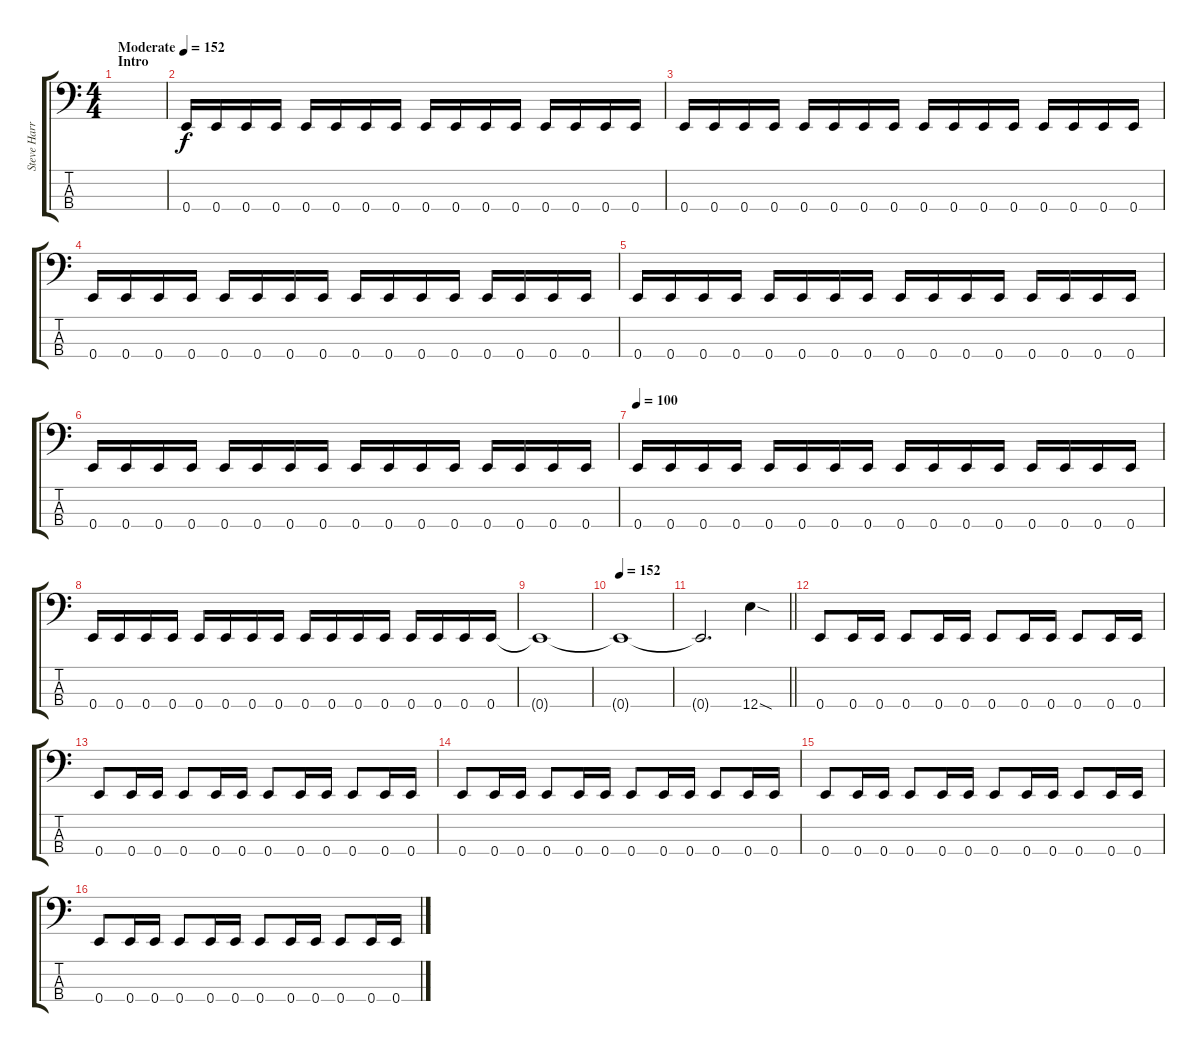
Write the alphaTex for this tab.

\track ("Steve Harris" "Steve Harr") {instrument electricbassfinger}
\staff {score tabs}
\tuning (G2 D2 A1 E1) {hide}
\ts (4 4)
\section ("" "Intro")
\tempo (152 "Moderate")
\clef f4
\ks c
|
0.4.16 0.4.16 0.4.16 0.4.16 0.4.16 0.4.16 0.4.16 0.4.16 0.4.16 0.4.16 0.4.16 0.4.16 0.4.16 0.4.16 0.4.16 0.4.16 |
0.4.16 0.4.16 0.4.16 0.4.16 0.4.16 0.4.16 0.4.16 0.4.16 0.4.16 0.4.16 0.4.16 0.4.16 0.4.16 0.4.16 0.4.16 0.4.16 |
0.4.16 0.4.16 0.4.16 0.4.16 0.4.16 0.4.16 0.4.16 0.4.16 0.4.16 0.4.16 0.4.16 0.4.16 0.4.16 0.4.16 0.4.16 0.4.16 |
0.4.16 0.4.16 0.4.16 0.4.16 0.4.16 0.4.16 0.4.16 0.4.16 0.4.16 0.4.16 0.4.16 0.4.16 0.4.16 0.4.16 0.4.16 0.4.16 |
0.4.16 0.4.16 0.4.16 0.4.16 0.4.16 0.4.16 0.4.16 0.4.16 0.4.16 0.4.16 0.4.16 0.4.16 0.4.16 0.4.16 0.4.16 0.4.16 |
\tempo 100
0.4.16 0.4.16 0.4.16 0.4.16 0.4.16 0.4.16 0.4.16 0.4.16 0.4.16 0.4.16 0.4.16 0.4.16 0.4.16 0.4.16 0.4.16 0.4.16 |
0.4.16 0.4.16 0.4.16 0.4.16 0.4.16 0.4.16 0.4.16 0.4.16 0.4.16 0.4.16 0.4.16 0.4.16 0.4.16 0.4.16 0.4.16 0.4.16 |
0.4{t}.1 |
\tempo 152
0.4{t}.1 |
\barLineRight lightlight
0.4{t}.2{d} 12.4{sod}.4 |
0.4.8 0.4.16 0.4.16 0.4.8 0.4.16 0.4.16 0.4.8 0.4.16 0.4.16 0.4.8 0.4.16 0.4.16 |
0.4.8 0.4.16 0.4.16 0.4.8 0.4.16 0.4.16 0.4.8 0.4.16 0.4.16 0.4.8 0.4.16 0.4.16 |
0.4.8 0.4.16 0.4.16 0.4.8 0.4.16 0.4.16 0.4.8 0.4.16 0.4.16 0.4.8 0.4.16 0.4.16 |
0.4.8 0.4.16 0.4.16 0.4.8 0.4.16 0.4.16 0.4.8 0.4.16 0.4.16 0.4.8 0.4.16 0.4.16 |
0.4.8 0.4.16 0.4.16 0.4.8 0.4.16 0.4.16 0.4.8 0.4.16 0.4.16 0.4.8 0.4.16 0.4.16
